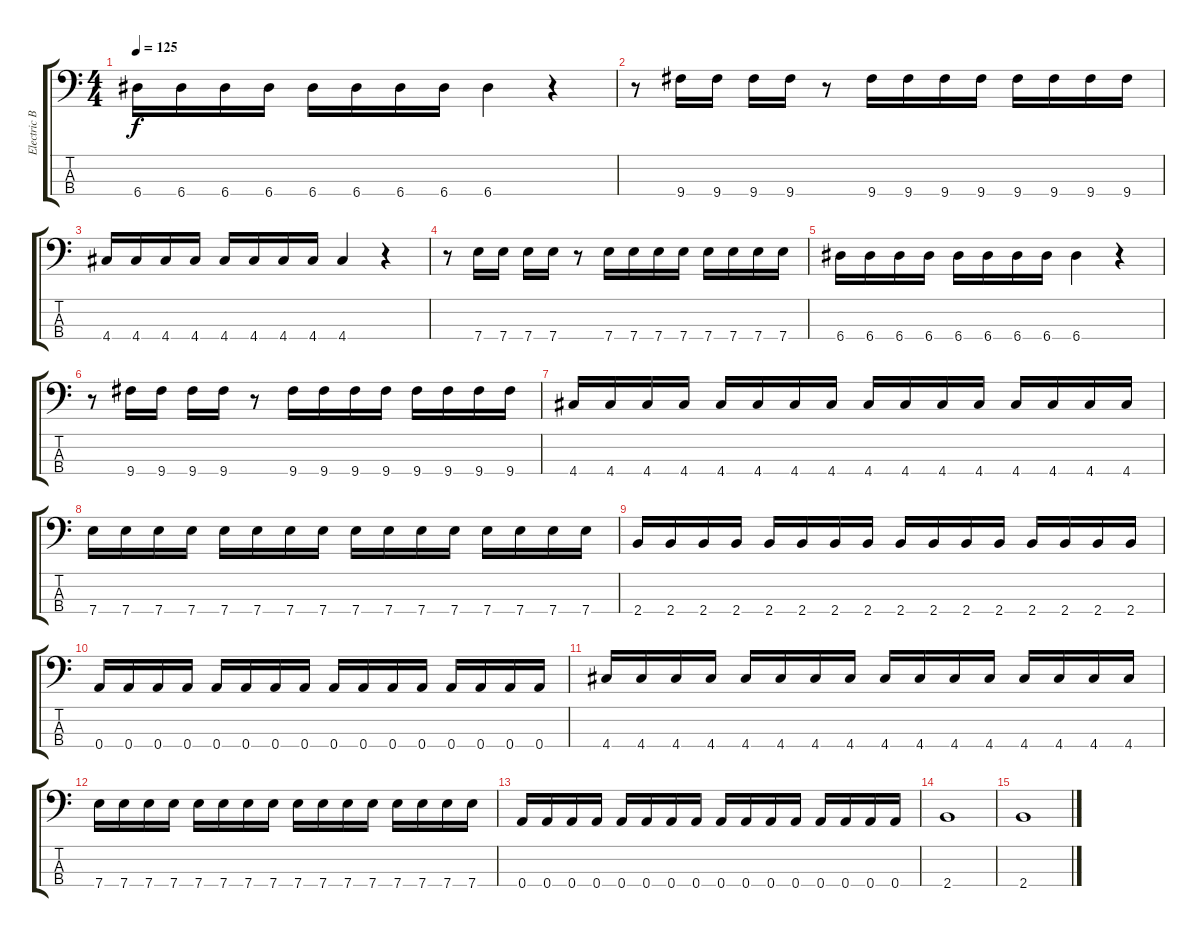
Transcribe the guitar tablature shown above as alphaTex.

\track ("Electric Bass-Electric Bass(finger)" "Electric B") {instrument electricbassfinger}
\staff {score tabs}
\tuning (D2 A2 E1 A1) {hide}
\ts (4 4)
\tempo 125
\clef f4
\ks c
6.4.16{dy f} 6.4.16 6.4.16 6.4.16 6.4.16 6.4.16 6.4.16 6.4.16 6.4.4 r.4 |
r.8 9.4.16 9.4.16 9.4.16 9.4.16 r.8 9.4.16 9.4.16 9.4.16 9.4.16 9.4.16 9.4.16 9.4.16 9.4.16 |
4.4.16 4.4.16 4.4.16 4.4.16 4.4.16 4.4.16 4.4.16 4.4.16 4.4.4 r.4 |
r.8 7.4.16 7.4.16 7.4.16 7.4.16 r.8 7.4.16 7.4.16 7.4.16 7.4.16 7.4.16 7.4.16 7.4.16 7.4.16 |
6.4.16 6.4.16 6.4.16 6.4.16 6.4.16 6.4.16 6.4.16 6.4.16 6.4.4 r.4 |
r.8 9.4.16 9.4.16 9.4.16 9.4.16 r.8 9.4.16 9.4.16 9.4.16 9.4.16 9.4.16 9.4.16 9.4.16 9.4.16 |
4.4.16 4.4.16 4.4.16 4.4.16 4.4.16 4.4.16 4.4.16 4.4.16 4.4.16 4.4.16 4.4.16 4.4.16 4.4.16 4.4.16 4.4.16 4.4.16 |
7.4.16 7.4.16 7.4.16 7.4.16 7.4.16 7.4.16 7.4.16 7.4.16 7.4.16 7.4.16 7.4.16 7.4.16 7.4.16 7.4.16 7.4.16 7.4.16 |
2.4.16 2.4.16 2.4.16 2.4.16 2.4.16 2.4.16 2.4.16 2.4.16 2.4.16 2.4.16 2.4.16 2.4.16 2.4.16 2.4.16 2.4.16 2.4.16 |
0.4.16 0.4.16 0.4.16 0.4.16 0.4.16 0.4.16 0.4.16 0.4.16 0.4.16 0.4.16 0.4.16 0.4.16 0.4.16 0.4.16 0.4.16 0.4.16 |
4.4.16 4.4.16 4.4.16 4.4.16 4.4.16 4.4.16 4.4.16 4.4.16 4.4.16 4.4.16 4.4.16 4.4.16 4.4.16 4.4.16 4.4.16 4.4.16 |
7.4.16 7.4.16 7.4.16 7.4.16 7.4.16 7.4.16 7.4.16 7.4.16 7.4.16 7.4.16 7.4.16 7.4.16 7.4.16 7.4.16 7.4.16 7.4.16 |
0.4.16 0.4.16 0.4.16 0.4.16 0.4.16 0.4.16 0.4.16 0.4.16 0.4.16 0.4.16 0.4.16 0.4.16 0.4.16 0.4.16 0.4.16 0.4.16 |
2.4.1 |
2.4.1
